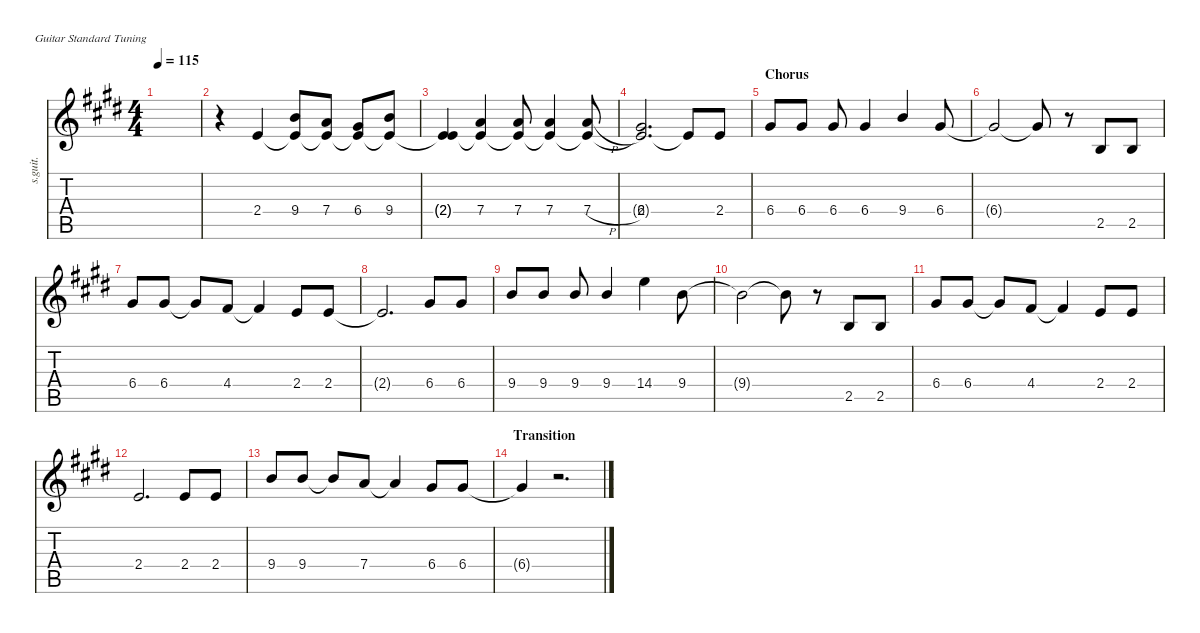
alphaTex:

\defaultSystemsLayout 4
\hideDynamics
\bracketExtendMode nobrackets
\track ("Steel Guitar" "s.guit.") {instrument acousticguitarsteel}
\staff {score tabs}
\tuning (E4 B3 G3 D3 A2 E2)
\ts (4 4)
\tempo 115
\clef g2
\ks e
|
r.4{beam Down} 2.4{acc forcenatural}.4{beam Up} (9.4{acc forcenatural} 2.4{t acc forcenatural}).8{beam Up} (7.4{acc forcenatural} 2.4{t acc forcenatural}).8{beam Up} (6.4{acc #} 2.4{t acc forcenatural}).8{beam Up} (9.4{acc forcenatural} 2.4{t acc forcenatural}).8{beam Up} |
(2.4{t acc forcenatural} 2.4{t acc forcenatural}).4{beam Up} (7.4{acc forcenatural} 2.4{t acc forcenatural}).4{beam Up} (7.4{acc forcenatural} 2.4{t acc forcenatural}).8{beam Up} (7.4{acc forcenatural} 2.4{t acc forcenatural}).4{beam Up} (7.4{h acc forcenatural} 2.4{t acc forcenatural}).8{beam Up} |
(6.4{acc #} 2.4{t acc forcenatural}).2{d beam Up} 2.4{t acc forcenatural}.8{beam Up} 2.4{acc forcenatural}.8{beam Up} |
\section ("" "Chorus")
6.4{acc #}.8{beam Up} 6.4{acc #}.8{beam Up} 6.4{acc #}.8{beam Up} 6.4{acc #}.4{beam Up} 9.4{acc forcenatural}.4{beam Up} 6.4{acc #}.8{beam Up} |
6.4{t acc #}.2{beam Up} 6.4{t acc #}.8{beam Up} r.8{beam Down} 2.5{acc forcenatural}.8{beam Up} 2.5{acc forcenatural}.8{beam Up} |
6.4{acc #}.8{beam Up} 6.4{acc #}.8{beam Up} 6.4{t acc #}.8{beam Up} 4.4{acc #}.8{beam Up} 4.4{t acc #}.4{beam Up} 2.4{acc forcenatural}.8{beam Up} 2.4{acc forcenatural}.8{beam Up} |
2.4{t acc forcenatural}.2{d beam Up} 6.4{acc #}.8{beam Up} 6.4{acc #}.8{beam Up} |
9.4{acc forcenatural}.8{beam Up} 9.4{acc forcenatural}.8{beam Up} 9.4{acc forcenatural}.8{beam Up} 9.4{acc forcenatural}.4{beam Up} 14.4{acc forcenatural}.4{beam Down} 9.4{acc forcenatural}.8{beam Down} |
9.4{t acc forcenatural}.2{beam Down} 9.4{t acc forcenatural}.8{beam Down} r.8{beam Down} 2.5{acc forcenatural}.8{beam Up} 2.5{acc forcenatural}.8{beam Up} |
6.4{acc #}.8{beam Up} 6.4{acc #}.8{beam Up} 6.4{t acc #}.8{beam Up} 4.4{acc #}.8{beam Up} 4.4{t acc #}.4{beam Up} 2.4{acc forcenatural}.8{beam Up} 2.4{acc forcenatural}.8{beam Up} |
2.4{acc forcenatural}.2{d beam Up} 2.4{acc forcenatural}.8{beam Up} 2.4{acc forcenatural}.8{beam Up} |
9.4{acc forcenatural}.8{beam Up} 9.4{acc forcenatural}.8{beam Up} 9.4{t acc forcenatural}.8{beam Up} 7.4{acc forcenatural}.8{beam Up} 7.4{t acc forcenatural}.4{beam Up} 6.4{acc #}.8{beam Up} 6.4{acc #}.8{beam Up} |
\section ("" "Transition")
6.4{t acc #}.4{beam Up} r.2{d beam Down}
